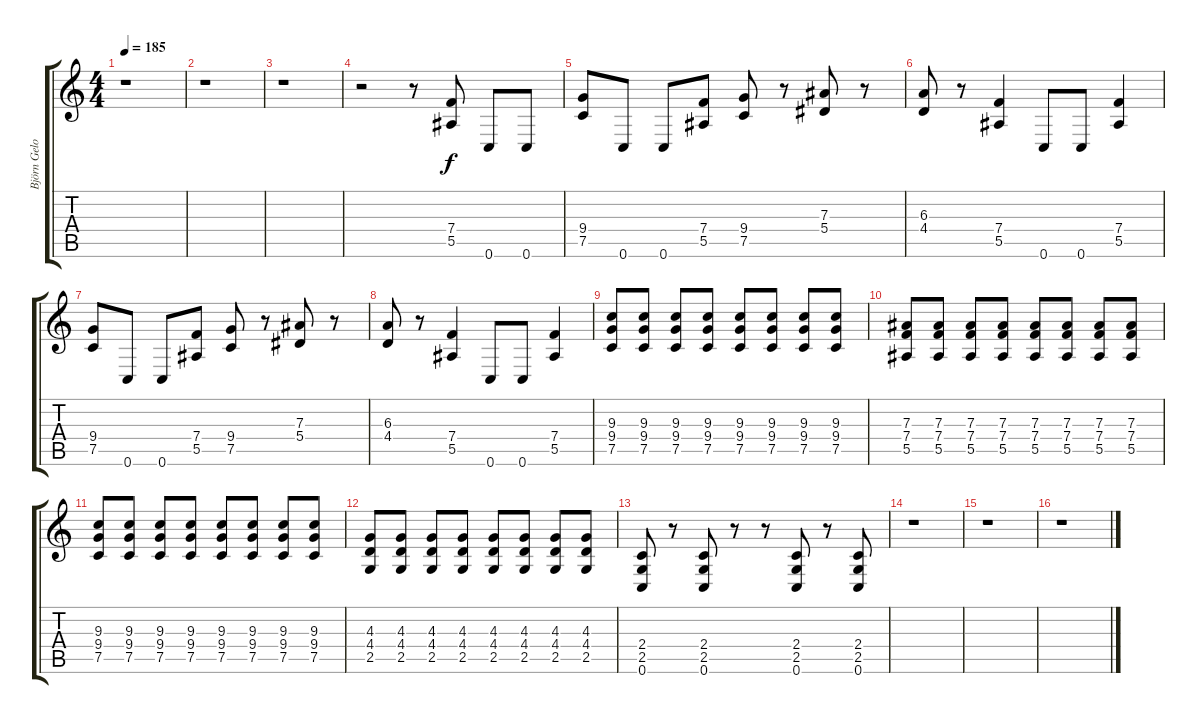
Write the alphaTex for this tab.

\track ("Björn Gelotte" "Björn Gelo") {instrument distortionguitar}
\staff {score tabs}
\tuning (C4 G3 Eb3 Bb2 F2 C2) {hide}
\ts (4 4)
\tempo 185
\clef g2
\ks c
r.1{dy f} |
r.1 |
r.1 |
r.2 r.8 (7.4 5.5).8 0.6.8 0.6.8 |
(9.4 7.5).8 0.6.8 0.6.8 (7.4 5.5).8 (9.4 7.5).8 r.8 (7.3 5.4).8 r.8 |
(6.3 4.4).8 r.8 (7.4 5.5).4 0.6.8 0.6.8 (7.4 5.5).4 |
(9.4 7.5).8 0.6.8 0.6.8 (7.4 5.5).8 (9.4 7.5).8 r.8 (7.3 5.4).8 r.8 |
(6.3 4.4).8 r.8 (7.4 5.5).4 0.6.8 0.6.8 (7.4 5.5).4 |
(9.3 9.4 7.5).8 (9.3 9.4 7.5).8 (9.3 9.4 7.5).8 (9.3 9.4 7.5).8 (9.3 9.4 7.5).8 (9.3 9.4 7.5).8 (9.3 9.4 7.5).8 (9.3 9.4 7.5).8 |
(7.3 7.4 5.5).8 (7.3 7.4 5.5).8 (7.3 7.4 5.5).8 (7.3 7.4 5.5).8 (7.3 7.4 5.5).8 (7.3 7.4 5.5).8 (7.3 7.4 5.5).8 (7.3 7.4 5.5).8 |
(9.3 9.4 7.5).8 (9.3 9.4 7.5).8 (9.3 9.4 7.5).8 (9.3 9.4 7.5).8 (9.3 9.4 7.5).8 (9.3 9.4 7.5).8 (9.3 9.4 7.5).8 (9.3 9.4 7.5).8 |
(4.3 4.4 2.5).8 (4.3 4.4 2.5).8 (4.3 4.4 2.5).8 (4.3 4.4 2.5).8 (4.3 4.4 2.5).8 (4.3 4.4 2.5).8 (4.3 4.4 2.5).8 (4.3 4.4 2.5).8 |
(2.4 2.5 0.6).8 r.8 (2.4 2.5 0.6).8 r.8 r.8 (2.4 2.5 0.6).8 r.8 (2.4 2.5 0.6).8 |
r.1 |
r.1 |
r.1
